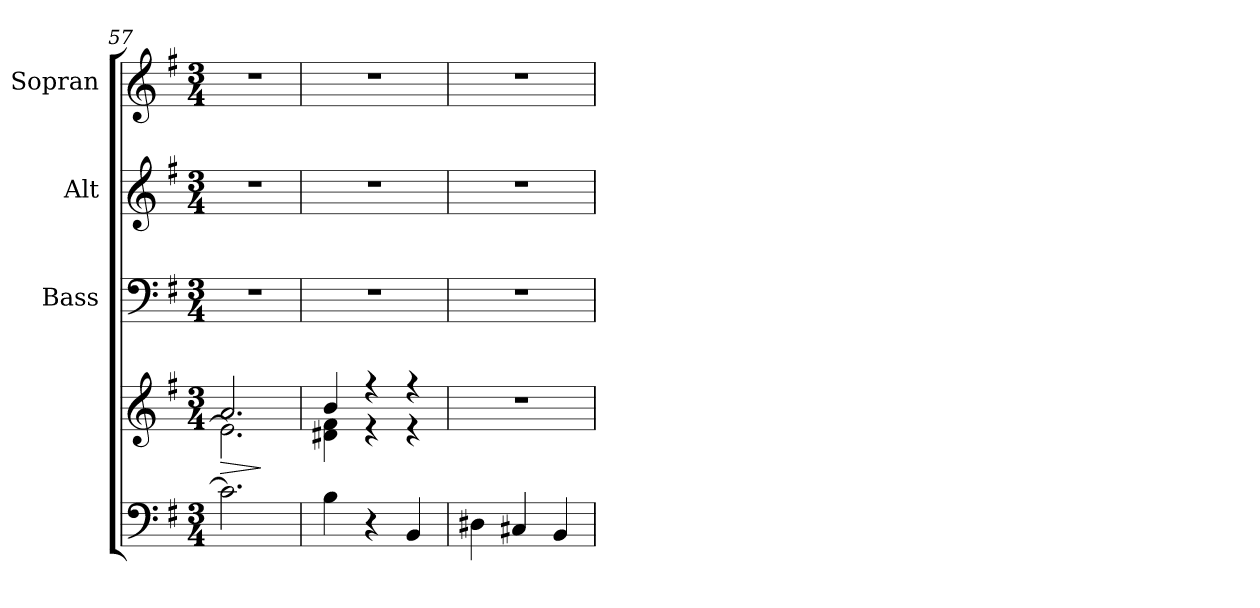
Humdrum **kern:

**kern	**kern	**dynam	**kern	**kern	**kern
*part4	*part4	*part4	*part3	*part2	*part1
*staff5	*staff4	*staff4/5	*staff3	*staff2	*staff1
*	*	*	*I"Bass	*I"Alt	*I"Sopran
*	*	*	*I'B.	*I'A.	*I'S.
*clefF4	*clefG2	*	*clefF4	*clefG2	*clefG2
*k[f#]	*k[f#]	*	*k[f#]	*k[f#]	*k[f#]
*G:	*G:	*	*G:	*G:	*G:
*M3/4	*M3/4	*	*M3/4	*M3/4	*M3/4
=57	=57	=57	=57	=57	=57
!	!	!LO:HP:b	!	!	!
*	*^	*	*	*	*
2.c\]	2.a/	2.e\]	>	2.r	2.r	2.r
*	*v	*v	*	*	*	*
.	.	]	.	.	.
=58	=58	=58	=58	=58	=58
*	*^	*	*	*	*
4B\	4b/	4d#X\ 4f#\	.	2.r	2.r	2.r
4r	4r	4r	.	.	.	.
4BB/	4r	4r	.	.	.	.
*	*v	*v	*	*	*	*
=59	=59	=59	=59	=59	=59
4D#X\	2.r	.	2.r	2.r	2.r
4C#X/	.	.	.	.	.
4BB/	.	.	.	.	.
=	=	=	=	=	=
*-	*-	*-	*-	*-	*-
